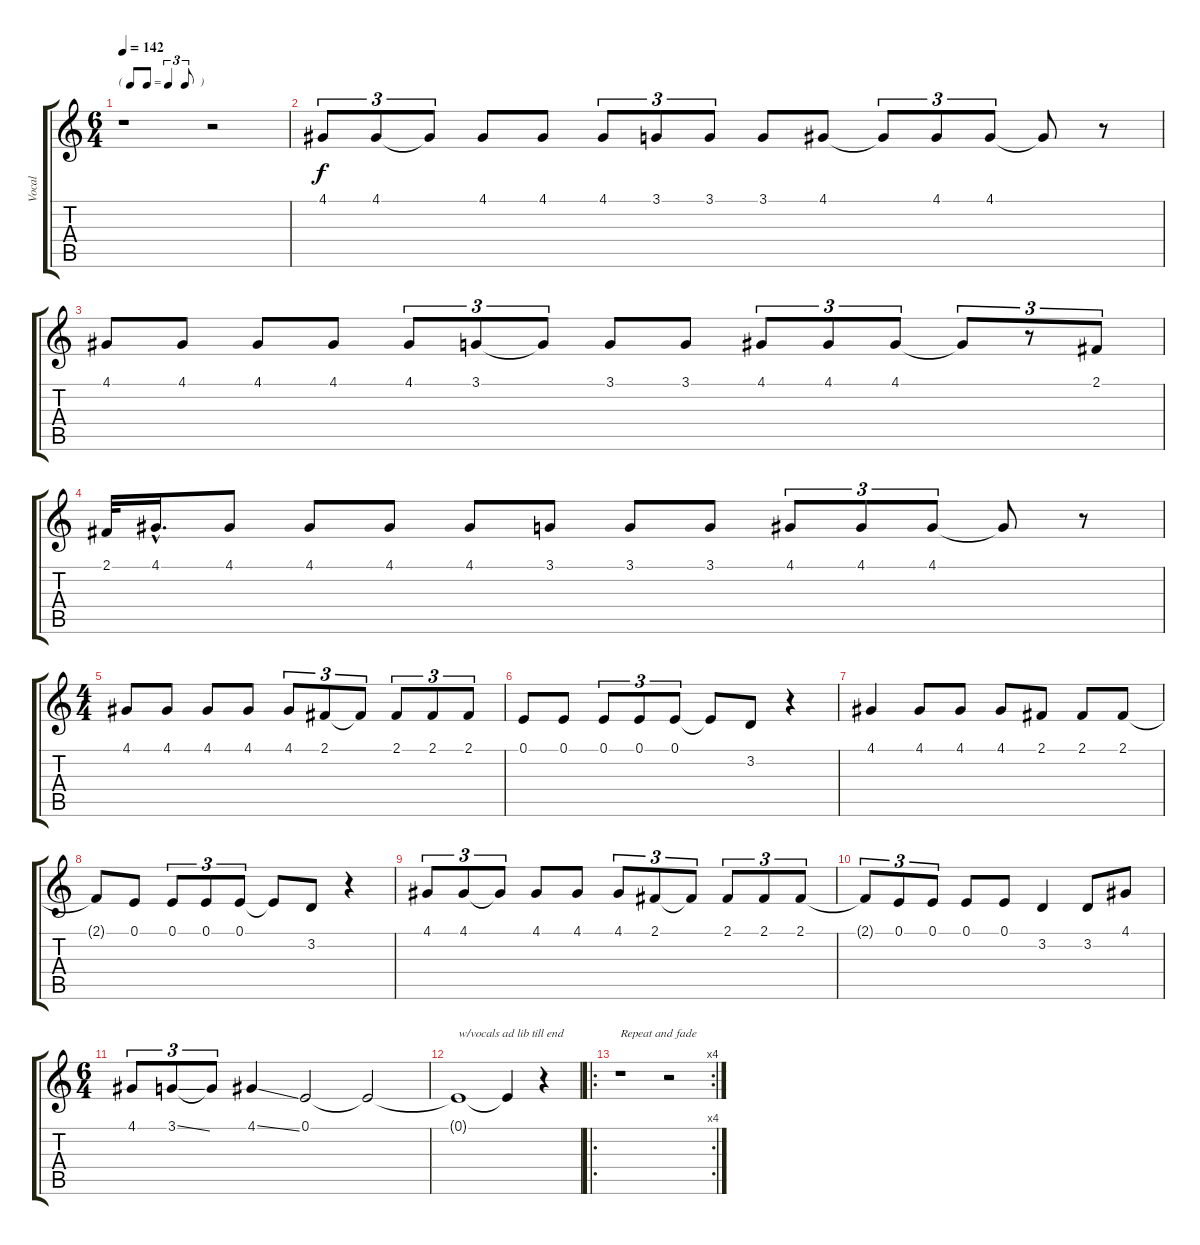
\track ("Vocal" "Vocal") {instrument stringensemble1}
\staff {score tabs}
\tuning (E4 B3 G3 D3 A2 E2) {hide}
\ts (6 4)
\tf triplet8th
\tempo 142
\clef g2
\ks c
r.1{dy f} r.2 |
4.1.8{tu (3 2)} 4.1.8{tu (3 2)} 4.1{t}.8{tu (3 2)} 4.1.8 4.1.8 4.1.8{tu (3 2)} 3.1.8{tu (3 2)} 3.1.8{tu (3 2)} 3.1.8 4.1.8 4.1{t}.8{tu (3 2)} 4.1.8{tu (3 2)} 4.1.8{tu (3 2)} 4.1{t}.8 r.8 |
4.1.8 4.1.8 4.1.8 4.1.8 4.1.8{tu (3 2)} 3.1.8{tu (3 2)} 3.1{t}.8{tu (3 2)} 3.1.8 3.1.8 4.1.8{tu (3 2)} 4.1.8{tu (3 2)} 4.1.8{tu (3 2)} 4.1{t}.8{tu (3 2)} r.8{tu (3 2)} 2.1.8{tu (3 2)} |
2.1.32 4.1{hac}.16{d} 4.1.8 4.1.8 4.1.8 4.1.8 3.1.8 3.1.8 3.1.8 4.1.8{tu (3 2)} 4.1.8{tu (3 2)} 4.1.8{tu (3 2)} 4.1{t}.8 r.8 |
\ts (4 4)
4.1.8 4.1.8 4.1.8 4.1.8 4.1.8{tu (3 2)} 2.1.8{tu (3 2)} 2.1{t}.8{tu (3 2)} 2.1.8{tu (3 2)} 2.1.8{tu (3 2)} 2.1.8{tu (3 2)} |
0.1.8 0.1.8 0.1.8{tu (3 2)} 0.1.8{tu (3 2)} 0.1.8{tu (3 2)} 0.1{t}.8 3.2.8 r.4 |
4.1.4 4.1.8 4.1.8 4.1.8 2.1.8 2.1.8 2.1.8 |
2.1{t}.8 0.1.8 0.1.8{tu (3 2)} 0.1.8{tu (3 2)} 0.1.8{tu (3 2)} 0.1{t}.8 3.2.8 r.4 |
4.1.8{tu (3 2)} 4.1.8{tu (3 2)} 4.1{t}.8{tu (3 2)} 4.1.8 4.1.8 4.1.8{tu (3 2)} 2.1.8{tu (3 2)} 2.1{t}.8{tu (3 2)} 2.1.8{tu (3 2)} 2.1.8{tu (3 2)} 2.1.8{tu (3 2)} |
2.1{t}.8{tu (3 2)} 0.1.8{tu (3 2)} 0.1.8{tu (3 2)} 0.1.8 0.1.8 3.2.4 3.2.8 4.1.8 |
\ts (6 4)
4.1.8{tu (3 2)} 3.1{ss}.8{tu (3 2)} 3.1{t}.8{tu (3 2)} 4.1{ss}.4 0.1.2 0.1{t}.2 |
0.1{t}.1{txt "w/vocals ad lib till end"} 0.1{t}.4 r.4 |
\ro
\rc 4
r.1{txt "Repeat and fade"} r.2
